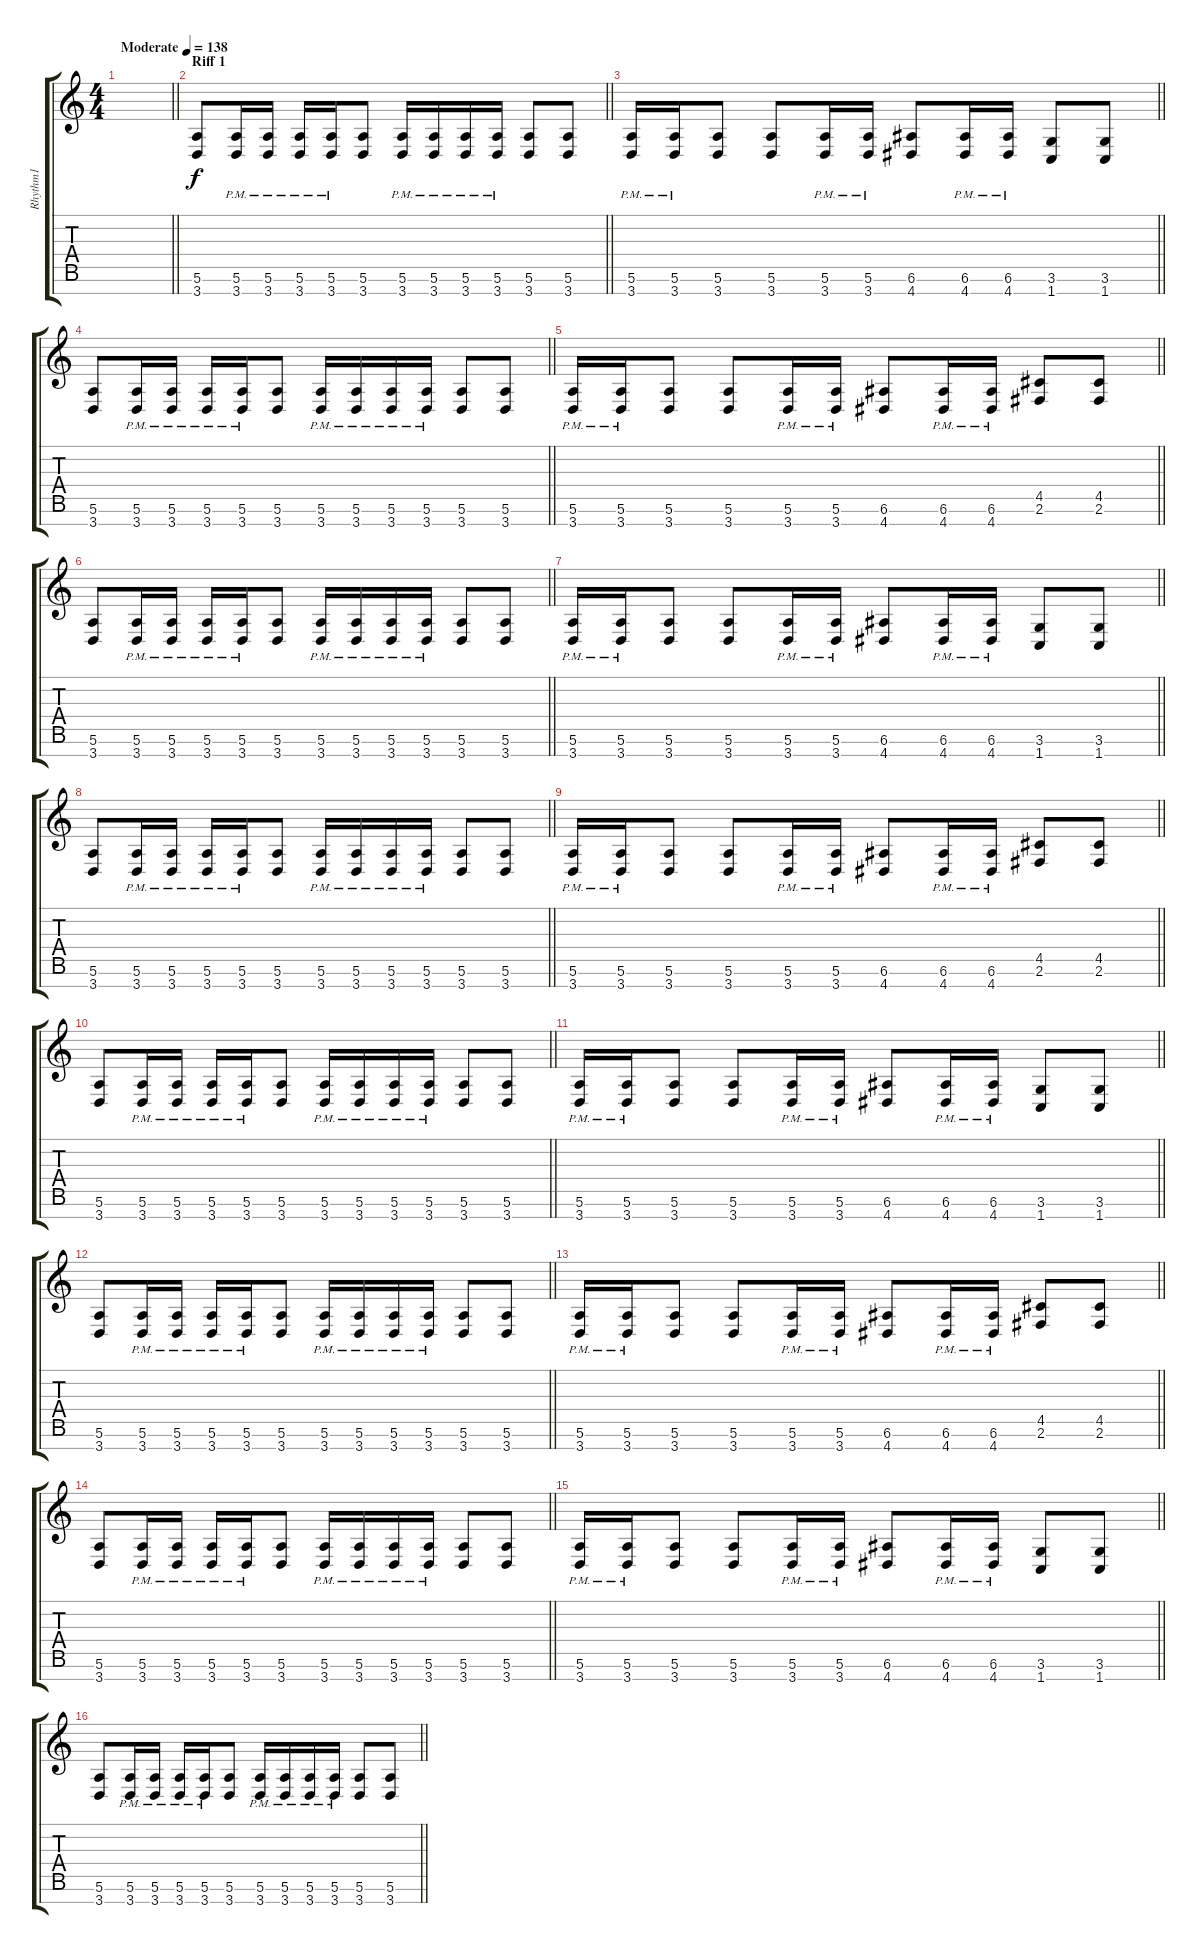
\track ("Rhythm1" "Rhythm1") {instrument distortionguitar}
\staff {score tabs}
\tuning (E4 B3 G3 D3 A2 E2 B1) {hide}
\ts (4 4)
\tempo (138 "Moderate")
\clef g2
\barLineRight lightlight
\ks c
|
\section ("" "Riff 1")
\barLineRight lightlight
(5.6 3.7).8 (5.6{pm} 3.7{pm}).16 (5.6{pm} 3.7{pm}).16 (5.6{pm} 3.7{pm}).16 (5.6{pm} 3.7{pm}).16 (5.6 3.7).8 (5.6{pm} 3.7{pm}).16 (5.6{pm} 3.7{pm}).16 (5.6{pm} 3.7{pm}).16 (5.6{pm} 3.7{pm}).16 (5.6 3.7).8 (5.6 3.7).8 |
\barLineRight lightlight
(5.6{pm} 3.7{pm}).16 (5.6{pm} 3.7{pm}).16 (5.6 3.7).8 (5.6 3.7).8 (5.6{pm} 3.7{pm}).16 (5.6{pm} 3.7{pm}).16 (6.6 4.7).8 (6.6{pm} 4.7{pm}).16 (6.6{pm} 4.7{pm}).16 (3.6 1.7).8 (3.6 1.7).8 |
\barLineRight lightlight
(5.6 3.7).8 (5.6{pm} 3.7{pm}).16 (5.6{pm} 3.7{pm}).16 (5.6{pm} 3.7{pm}).16 (5.6{pm} 3.7{pm}).16 (5.6 3.7).8 (5.6{pm} 3.7{pm}).16 (5.6{pm} 3.7{pm}).16 (5.6{pm} 3.7{pm}).16 (5.6{pm} 3.7{pm}).16 (5.6 3.7).8 (5.6 3.7).8 |
\barLineRight lightlight
(5.6{pm} 3.7{pm}).16 (5.6{pm} 3.7{pm}).16 (5.6 3.7).8 (5.6 3.7).8 (5.6{pm} 3.7{pm}).16 (5.6{pm} 3.7{pm}).16 (6.6 4.7).8 (6.6{pm} 4.7{pm}).16 (6.6{pm} 4.7{pm}).16 (4.5 2.6).8 (4.5 2.6).8 |
\barLineRight lightlight
(5.6 3.7).8 (5.6{pm} 3.7{pm}).16 (5.6{pm} 3.7{pm}).16 (5.6{pm} 3.7{pm}).16 (5.6{pm} 3.7{pm}).16 (5.6 3.7).8 (5.6{pm} 3.7{pm}).16 (5.6{pm} 3.7{pm}).16 (5.6{pm} 3.7{pm}).16 (5.6{pm} 3.7{pm}).16 (5.6 3.7).8 (5.6 3.7).8 |
\barLineRight lightlight
(5.6{pm} 3.7{pm}).16 (5.6{pm} 3.7{pm}).16 (5.6 3.7).8 (5.6 3.7).8 (5.6{pm} 3.7{pm}).16 (5.6{pm} 3.7{pm}).16 (6.6 4.7).8 (6.6{pm} 4.7{pm}).16 (6.6{pm} 4.7{pm}).16 (3.6 1.7).8 (3.6 1.7).8 |
\barLineRight lightlight
(5.6 3.7).8 (5.6{pm} 3.7{pm}).16 (5.6{pm} 3.7{pm}).16 (5.6{pm} 3.7{pm}).16 (5.6{pm} 3.7{pm}).16 (5.6 3.7).8 (5.6{pm} 3.7{pm}).16 (5.6{pm} 3.7{pm}).16 (5.6{pm} 3.7{pm}).16 (5.6{pm} 3.7{pm}).16 (5.6 3.7).8 (5.6 3.7).8 |
\barLineRight lightlight
(5.6{pm} 3.7{pm}).16 (5.6{pm} 3.7{pm}).16 (5.6 3.7).8 (5.6 3.7).8 (5.6{pm} 3.7{pm}).16 (5.6{pm} 3.7{pm}).16 (6.6 4.7).8 (6.6{pm} 4.7{pm}).16 (6.6{pm} 4.7{pm}).16 (4.5 2.6).8 (4.5 2.6).8 |
\barLineRight lightlight
(5.6 3.7).8 (5.6{pm} 3.7{pm}).16 (5.6{pm} 3.7{pm}).16 (5.6{pm} 3.7{pm}).16 (5.6{pm} 3.7{pm}).16 (5.6 3.7).8 (5.6{pm} 3.7{pm}).16 (5.6{pm} 3.7{pm}).16 (5.6{pm} 3.7{pm}).16 (5.6{pm} 3.7{pm}).16 (5.6 3.7).8 (5.6 3.7).8 |
\barLineRight lightlight
(5.6{pm} 3.7{pm}).16 (5.6{pm} 3.7{pm}).16 (5.6 3.7).8 (5.6 3.7).8 (5.6{pm} 3.7{pm}).16 (5.6{pm} 3.7{pm}).16 (6.6 4.7).8 (6.6{pm} 4.7{pm}).16 (6.6{pm} 4.7{pm}).16 (3.6 1.7).8 (3.6 1.7).8 |
\barLineRight lightlight
(5.6 3.7).8 (5.6{pm} 3.7{pm}).16 (5.6{pm} 3.7{pm}).16 (5.6{pm} 3.7{pm}).16 (5.6{pm} 3.7{pm}).16 (5.6 3.7).8 (5.6{pm} 3.7{pm}).16 (5.6{pm} 3.7{pm}).16 (5.6{pm} 3.7{pm}).16 (5.6{pm} 3.7{pm}).16 (5.6 3.7).8 (5.6 3.7).8 |
\barLineRight lightlight
(5.6{pm} 3.7{pm}).16 (5.6{pm} 3.7{pm}).16 (5.6 3.7).8 (5.6 3.7).8 (5.6{pm} 3.7{pm}).16 (5.6{pm} 3.7{pm}).16 (6.6 4.7).8 (6.6{pm} 4.7{pm}).16 (6.6{pm} 4.7{pm}).16 (4.5 2.6).8 (4.5 2.6).8 |
\barLineRight lightlight
(5.6 3.7).8 (5.6{pm} 3.7{pm}).16 (5.6{pm} 3.7{pm}).16 (5.6{pm} 3.7{pm}).16 (5.6{pm} 3.7{pm}).16 (5.6 3.7).8 (5.6{pm} 3.7{pm}).16 (5.6{pm} 3.7{pm}).16 (5.6{pm} 3.7{pm}).16 (5.6{pm} 3.7{pm}).16 (5.6 3.7).8 (5.6 3.7).8 |
\barLineRight lightlight
(5.6{pm} 3.7{pm}).16 (5.6{pm} 3.7{pm}).16 (5.6 3.7).8 (5.6 3.7).8 (5.6{pm} 3.7{pm}).16 (5.6{pm} 3.7{pm}).16 (6.6 4.7).8 (6.6{pm} 4.7{pm}).16 (6.6{pm} 4.7{pm}).16 (3.6 1.7).8 (3.6 1.7).8 |
\barLineRight lightlight
(5.6 3.7).8 (5.6{pm} 3.7{pm}).16 (5.6{pm} 3.7{pm}).16 (5.6{pm} 3.7{pm}).16 (5.6{pm} 3.7{pm}).16 (5.6 3.7).8 (5.6{pm} 3.7{pm}).16 (5.6{pm} 3.7{pm}).16 (5.6{pm} 3.7{pm}).16 (5.6{pm} 3.7{pm}).16 (5.6 3.7).8 (5.6 3.7).8
